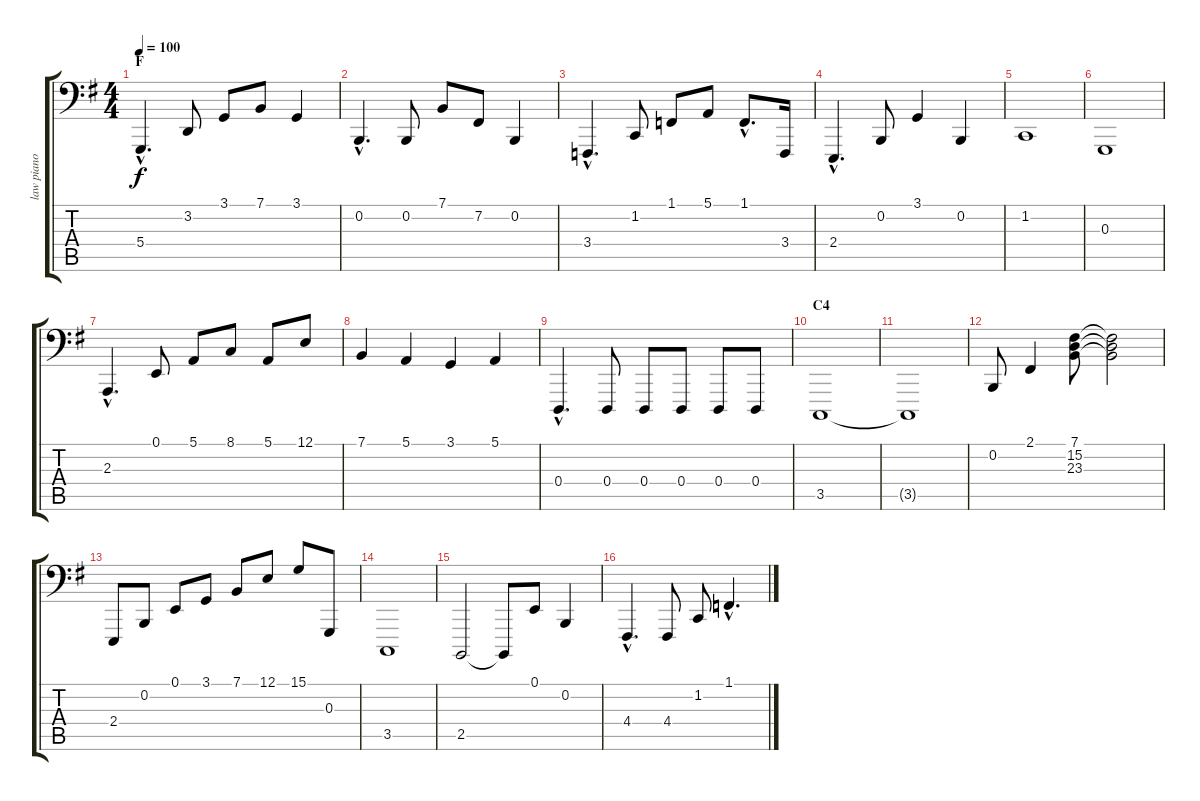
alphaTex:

\track ("law piano" "law piano") {instrument acousticgrandpiano}
\staff {score tabs}
\tuning (E2 B1 G1 D1 A0 E0) {hide}
\ts (4 4)
\section ("" "F")
\tempo 100
\clef f4
\ks g
5.4{hac}.4{d dy f} 3.2.8 3.1.8 7.1.8 3.1.4 |
0.2{hac}.4{d} 0.2.8 7.1.8 7.2.8 0.2.4 |
3.4{hac}.4{d} 1.2.8 1.1.8 5.1.8 1.1{hac}.8{d} 3.4.16 |
2.4{hac}.4{d} 0.2.8 3.1.4 0.2.4 |
1.2.1 |
0.3.1 |
2.3{hac}.4{d} 0.1.8 5.1.8 8.1.8 5.1.8 12.1.8 |
7.1.4 5.1.4 3.1.4 5.1.4 |
0.4{hac}.4{d} 0.4.8 0.4.8 0.4.8 0.4.8 0.4.8 |
\section ("" "C4")
3.5.1 |
3.5{t}.1 |
0.2.8 2.1.4 (7.1 15.2 23.3).8 (7.1{t} 15.2{t} 23.3{t}).2 |
2.4.8 0.2.8 0.1.8 3.1.8 7.1.8 12.1.8 15.1.8 0.3.8 |
3.5.1 |
2.5.2 2.5{t}.8 0.1.8 0.2.4 |
4.4{hac}.4{d} 4.4.8 1.2.8 1.1{hac}.4{d}
